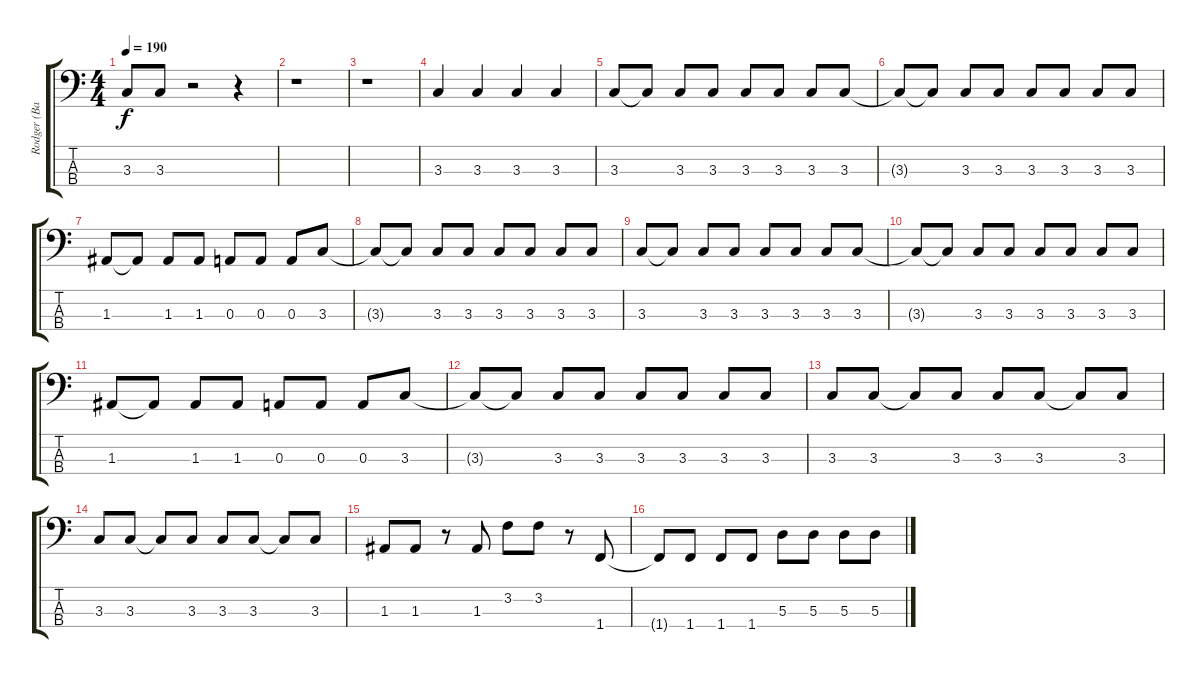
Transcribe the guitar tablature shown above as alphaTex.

\track ("Rodger (Bass)" "Rodger (Ba") {instrument electricbasspick}
\staff {score tabs}
\tuning (G2 D2 A1 E1) {hide}
\ts (4 4)
\tempo 190
\clef f4
\ks c
3.3.8{dy f} 3.3.8 r.2 r.4 |
r.1 |
r.1 |
3.3.4 3.3.4 3.3.4 3.3.4 |
3.3.8 3.3{t}.8 3.3.8 3.3.8 3.3.8 3.3.8 3.3.8 3.3.8 |
3.3{t}.8 3.3{t}.8 3.3.8 3.3.8 3.3.8 3.3.8 3.3.8 3.3.8 |
1.3.8 1.3{t}.8 1.3.8 1.3.8 0.3.8 0.3.8 0.3.8 3.3.8 |
3.3{t}.8 3.3{t}.8 3.3.8 3.3.8 3.3.8 3.3.8 3.3.8 3.3.8 |
3.3.8 3.3{t}.8 3.3.8 3.3.8 3.3.8 3.3.8 3.3.8 3.3.8 |
3.3{t}.8 3.3{t}.8 3.3.8 3.3.8 3.3.8 3.3.8 3.3.8 3.3.8 |
1.3.8 1.3{t}.8 1.3.8 1.3.8 0.3.8 0.3.8 0.3.8 3.3.8 |
3.3{t}.8 3.3{t}.8 3.3.8 3.3.8 3.3.8 3.3.8 3.3.8 3.3.8 |
3.3.8 3.3.8 3.3{t}.8 3.3.8 3.3.8 3.3.8 3.3{t}.8 3.3.8 |
3.3.8 3.3.8 3.3{t}.8 3.3.8 3.3.8 3.3.8 3.3{t}.8 3.3.8 |
1.3.8 1.3.8 r.8 1.3.8 3.2.8 3.2.8 r.8 1.4.8 |
1.4{t}.8 1.4.8 1.4.8 1.4.8 5.3.8 5.3.8 5.3.8 5.3.8
